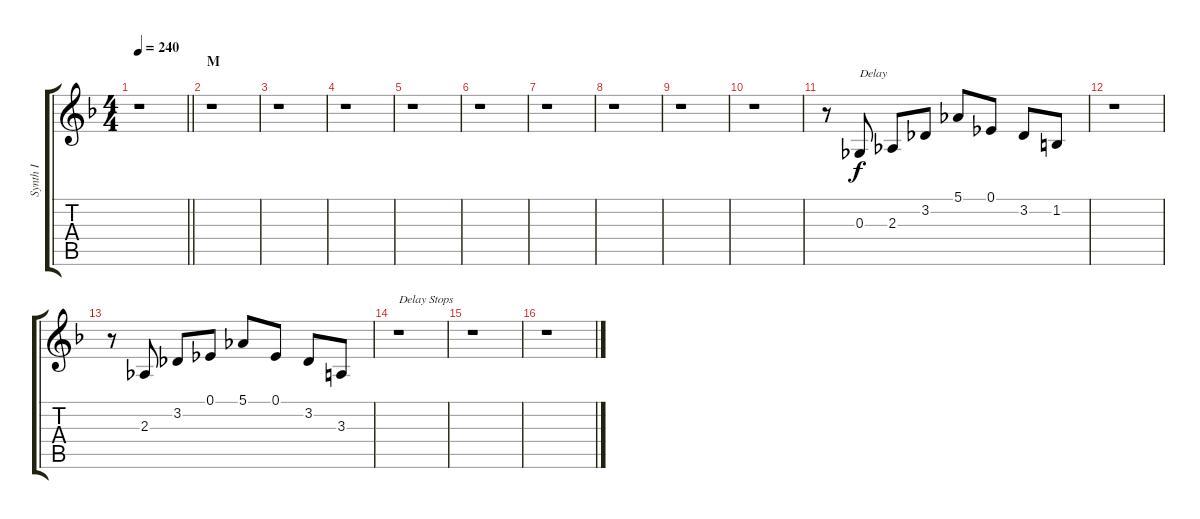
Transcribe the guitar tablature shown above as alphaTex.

\track ("Synth I" "Synth I") {instrument lead6voice}
\staff {score tabs}
\tuning (Eb4 Bb3 Gb3 Db3 Ab2 Eb2) {hide}
\ts (4 4)
\tempo 240
\clef g2
\barLineRight lightlight
\ks f
r.1{dy f} |
\section ("" "M")
r.1 |
r.1 |
r.1 |
r.1 |
r.1 |
r.1 |
r.1 |
r.1 |
r.1 |
r.8 0.3.8{txt "Delay"} 2.3.8 3.2.8 5.1.8 0.1.8 3.2.8 1.2.8 |
r.1 |
r.8 2.3.8 3.2.8 0.1.8 5.1.8 0.1.8 3.2.8 3.3.8 |
r.1{txt "Delay Stops"} |
r.1 |
r.1
